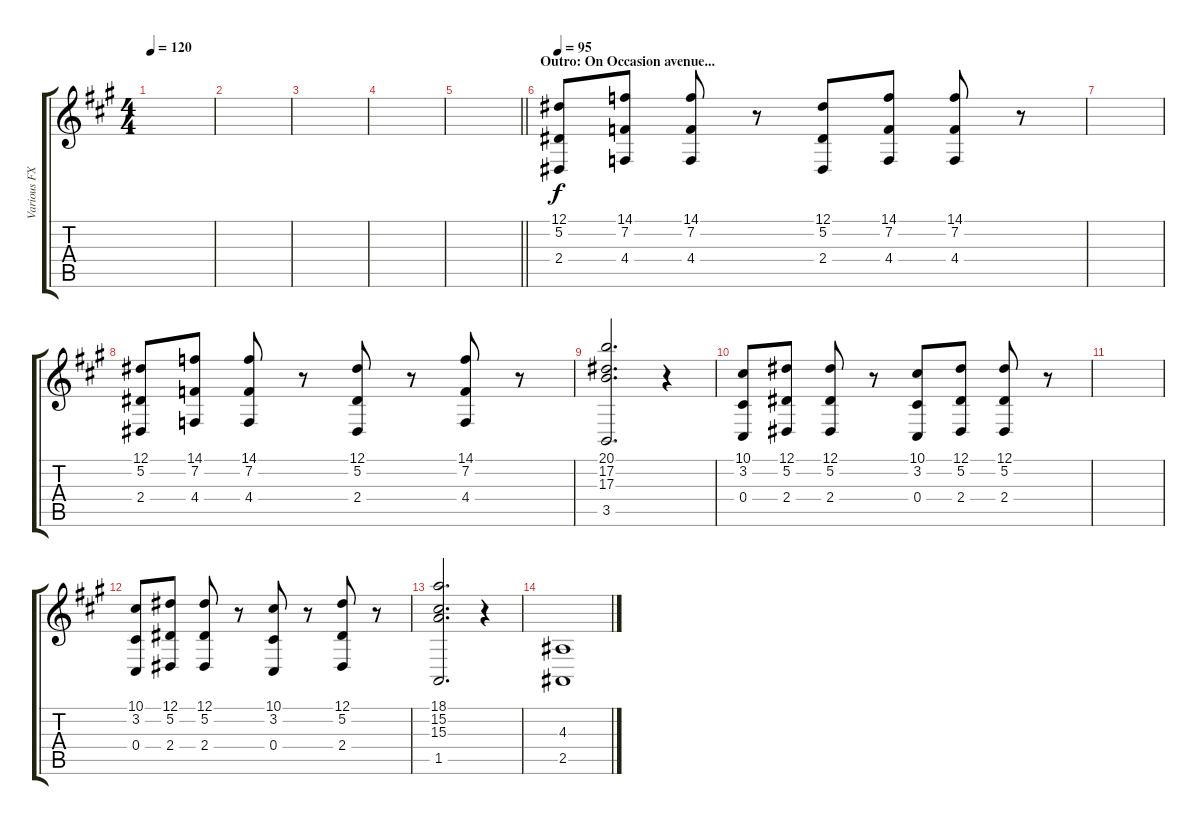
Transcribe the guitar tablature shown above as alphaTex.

\track ("Various FX" "Various FX") {instrument choiraahs}
\staff {score tabs}
\tuning (Eb4 Bb3 Gb3 Db3 Ab2 Eb2) {hide}
\ts (4 4)
\tempo 120
\clef g2
\ks f#minor
|
|
|
|
\barLineRight lightlight
|
\section ("" "Outro: On Occasion avenue...")
\tempo 95
(12.1 5.2 2.4).8{volume 10} (14.1 7.2 4.4).8 (14.1 7.2 4.4).8 r.8 (12.1 5.2 2.4).8 (14.1 7.2 4.4).8 (14.1 7.2 4.4).8 r.8 |
|
(12.1 5.2 2.4).8 (14.1 7.2 4.4).8 (14.1 7.2 4.4).8 r.8 (12.1 5.2 2.4).8 r.8 (14.1 7.2 4.4).8 r.8 |
(20.1 17.2 17.3 3.5).2{d} r.4 |
(10.1 3.2 0.4).8 (12.1 5.2 2.4).8 (12.1 5.2 2.4).8 r.8 (10.1 3.2 0.4).8 (12.1 5.2 2.4).8 (12.1 5.2 2.4).8 r.8 |
|
(10.1 3.2 0.4).8 (12.1 5.2 2.4).8 (12.1 5.2 2.4).8 r.8 (10.1 3.2 0.4).8 r.8 (12.1 5.2 2.4).8 r.8 |
(18.1 15.2 15.3 1.5).2{d} r.4 |
(4.3 2.5).1{volume 14 instrument tubularbells}
